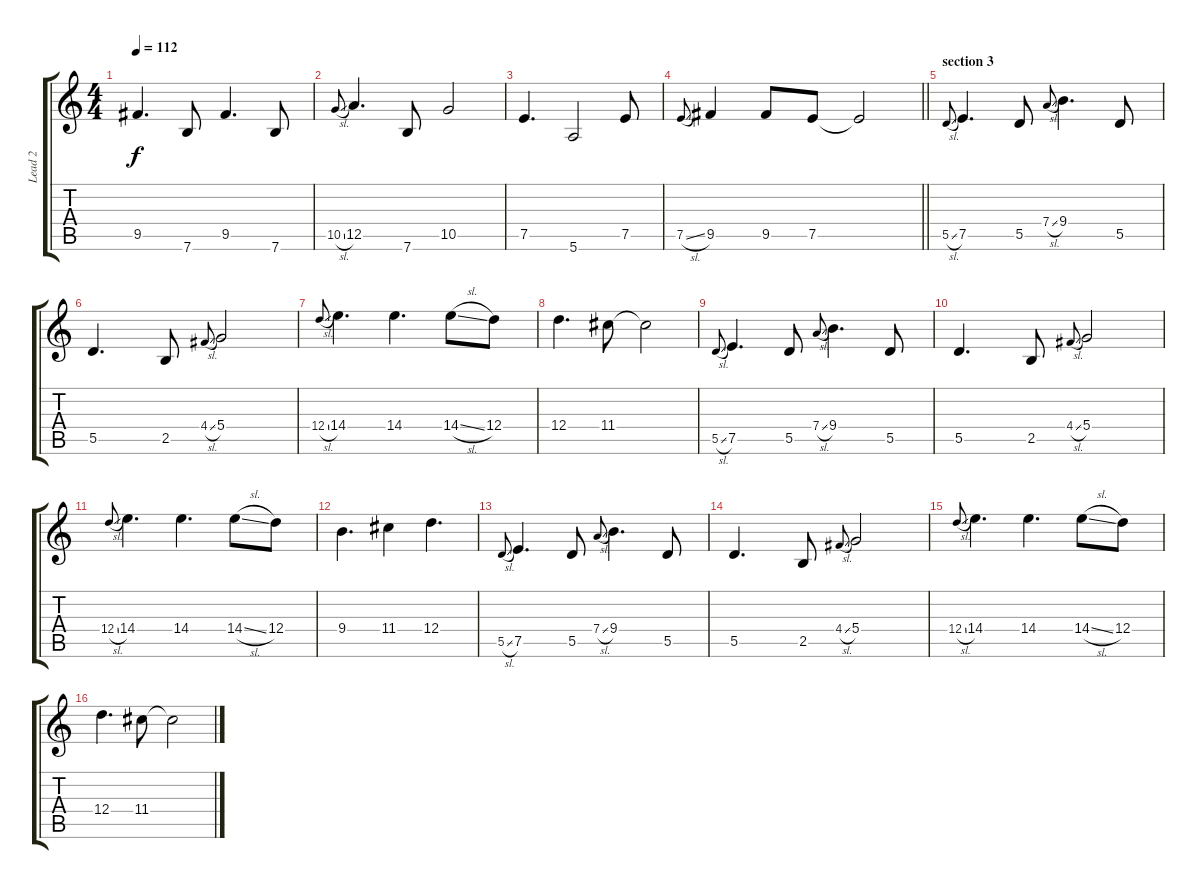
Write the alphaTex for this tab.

\track ("Lead 2" "Lead 2") {instrument distortionguitar}
\staff {score tabs}
\tuning (E4 B3 G3 D3 A2 E2) {hide}
\ts (4 4)
\tempo 112
\clef g2
\ks c
9.5.4{d dy f} 7.6.8 9.5.4{d} 7.6.8 |
10.5{sl}.8{gr onbeat} 12.5.4{d} 7.6.8 10.5.2 |
7.5.4{d} 5.6.2 7.5.8 |
\barLineRight lightlight
7.5{sl}.8{gr onbeat} 9.5.4 9.5.8 7.5.8 7.5{t}.2 |
\section ("" "section 3")
5.5{sl}.8{gr onbeat} 7.5.4{d} 5.5.8 7.4{sl}.8{gr onbeat} 9.4.4{d} 5.5.8 |
5.5.4{d} 2.5.8 4.4{sl}.8{gr onbeat} 5.4.2 |
12.4{sl}.8{gr onbeat} 14.4.4{d} 14.4.4{d} 14.4{sl}.8 12.4.8 |
12.4.4{d} 11.4.8 11.4{t}.2 |
5.5{sl}.8{gr onbeat} 7.5.4{d} 5.5.8 7.4{sl}.8{gr onbeat} 9.4.4{d} 5.5.8 |
5.5.4{d} 2.5.8 4.4{sl}.8{gr onbeat} 5.4.2 |
12.4{sl}.8{gr onbeat} 14.4.4{d} 14.4.4{d} 14.4{sl}.8 12.4.8 |
9.4.4{d} 11.4.4 12.4.4{d} |
5.5{sl}.8{gr onbeat} 7.5.4{d} 5.5.8 7.4{sl}.8{gr onbeat} 9.4.4{d} 5.5.8 |
5.5.4{d} 2.5.8 4.4{sl}.8{gr onbeat} 5.4.2 |
12.4{sl}.8{gr onbeat} 14.4.4{d} 14.4.4{d} 14.4{sl}.8 12.4.8 |
12.4.4{d} 11.4.8 11.4{t}.2
